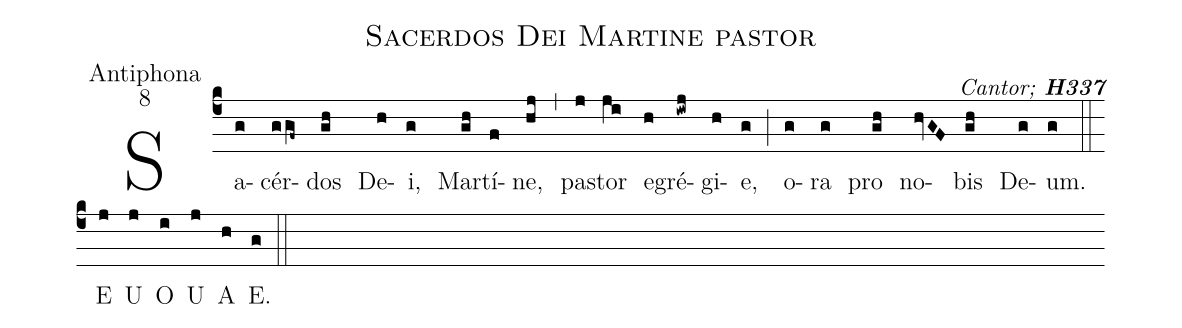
name:Sacerdos Dei Martine pastor;
office-part:Antiphona;
mode:8;
commentary:{\itshape\mdseries Cantor;\/} {\bfseries H337};
%%
(c4) Sa(g)cér(ggf~)dos(gh) De(h)i,(g) Mar(gh)tí(f)ne,(hj) (,)
pa(j)stor(ji) e(h)gré(iwj)gi(h)e,(g) (;)
o(g)ra(g) pro(gh) no(hvGF)bis(gh) De(g)um.(g)   (::)
<eu> E(j) U(j) O(i) U(j) A(h) E.(g) </eu> (::)
